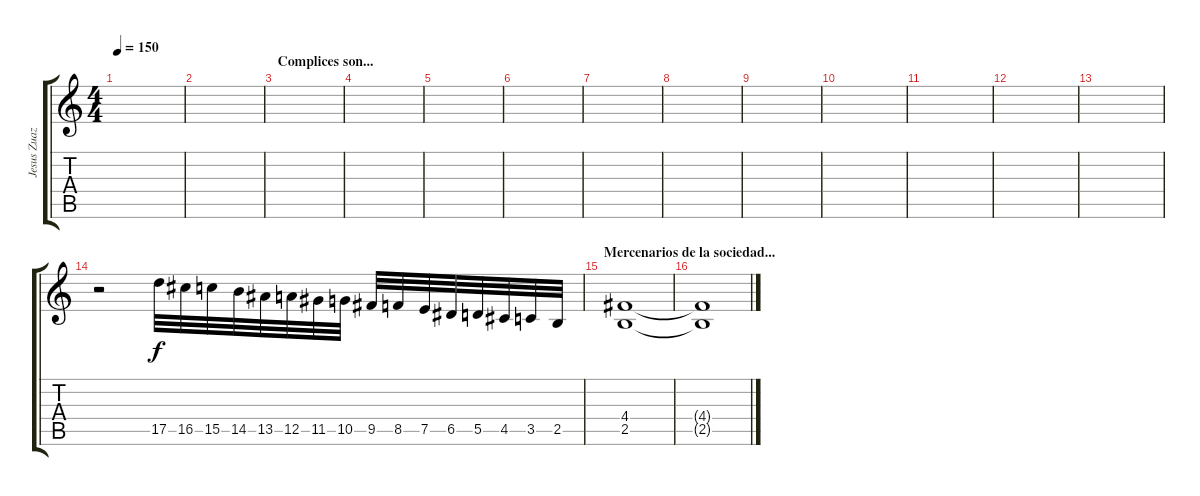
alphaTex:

\track ("Jesus Zuazo" "Jesus Zuaz") {instrument distortionguitar}
\staff {score tabs}
\tuning (E4 B3 G3 D3 A2 E2) {hide}
\ts (4 4)
\tempo 150
\clef g2
\ks c
|
|
\section ("" "Complices son...")
|
|
|
|
|
|
|
|
|
|
|
r.2 17.5.32 16.5.32 15.5.32 14.5.32 13.5.32 12.5.32 11.5.32 10.5.32 9.5.32 8.5.32 7.5.32 6.5.32 5.5.32 4.5.32 3.5.32 2.5.32 |
\section ("" "Mercenarios de la sociedad...")
(4.4 2.5).1 |
(4.4{t} 2.5{t}).1
